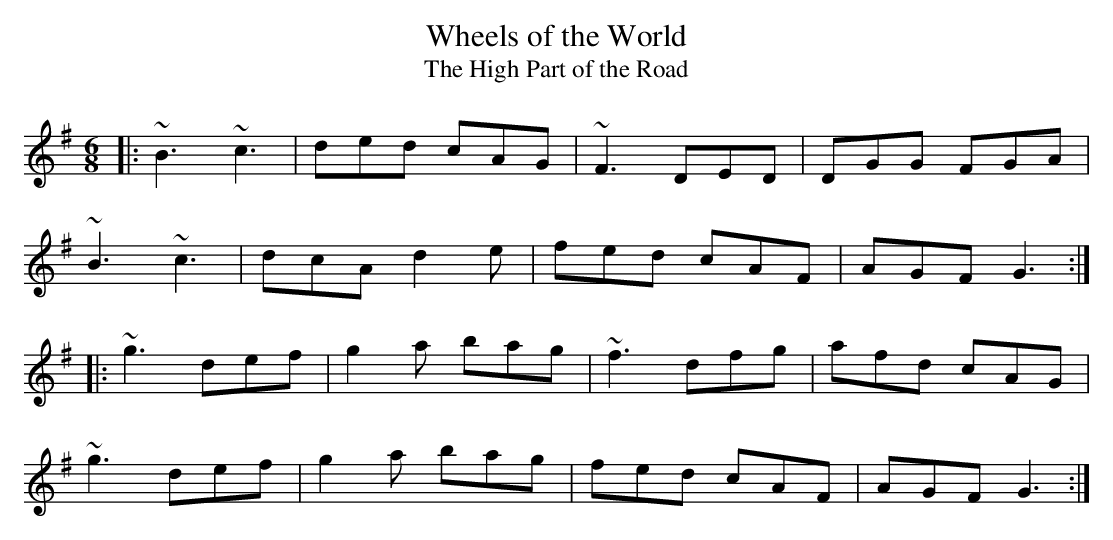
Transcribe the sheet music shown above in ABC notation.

X:1
T:Wheels of the World
T:High Part of the Road, The
M:6/8
K:G
|: ~B3 ~c3|ded cAG|~F3 DED|DGG FGA|
~B3 ~c3|dcA d2e|fed cAF| AGF G3:|
|:~g3 def|g2a bag|~f3 dfg|afd cAG|
~g3 def|g2a bag|fed cAF| AGF G3:|
